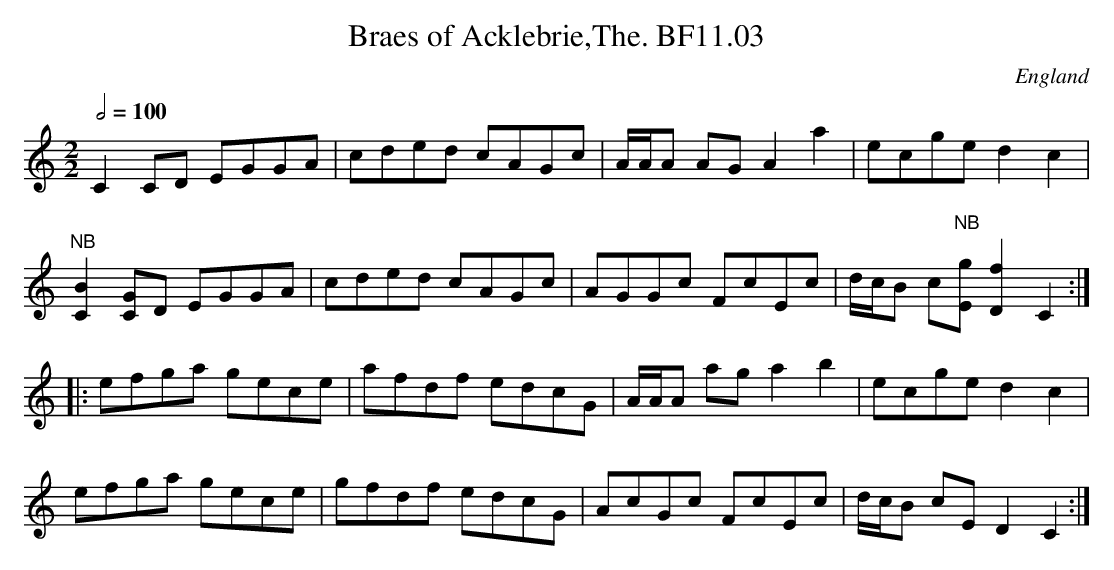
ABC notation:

X:1
T:Braes of Acklebrie,The. BF11.03
M:2/2
L:1/8
Q:1/2=100
O:England
notC:Hand of James Lishman
K:C major
C2CD EGGA|cded cAGc|A/2A/2A AG A2a2|ecge d2c2|!
"^NB"[C2B2][GC]D EGGA|cded cAGc|\
AGGc FcEc|d/2c/2B c"^NB"[Eg][D2f2]C2:|!
|:efga gece|afdf edcG|A/2A/2A ag a2b2|ecge d2c2|!
efga gece|gfdf edcG|AcGc FcEc|d/2c/2B cED2C2:|
